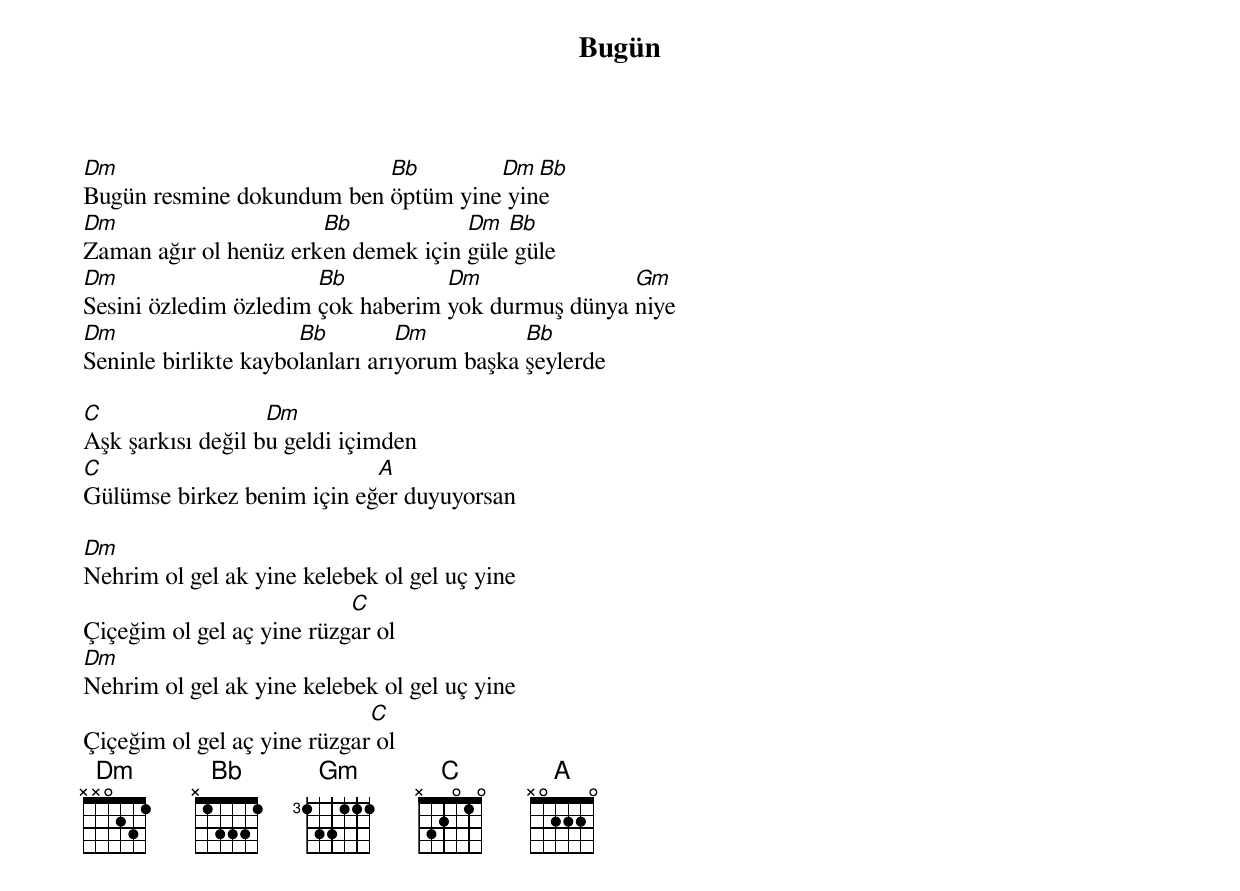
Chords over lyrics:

{title: Bugün}
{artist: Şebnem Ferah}

Dm                         Bb        Dm  Bb
Bugün resmine dokundum ben öptüm yine yine
Dm                     Bb            Dm  Bb
Zaman ağır ol henüz erken demek için güle güle
Dm                     Bb          Dm               Gm
Sesini özledim özledim çok haberim yok durmuş dünya niye
Dm                    Bb         Dm          Bb
Seninle birlikte kaybolanları arıyorum başka şeylerde

C                  Dm
Aşk şarkısı değil bu geldi içimden
C                           A
Gülümse birkez benim için eğer duyuyorsan

Dm
Nehrim ol gel ak yine kelebek ol gel uç yine
                           C
Çiçeğim ol gel aç yine rüzgar ol
Dm
Nehrim ol gel ak yine kelebek ol gel uç yine
                             C
Çiçeğim ol gel aç yine rüzgar ol
